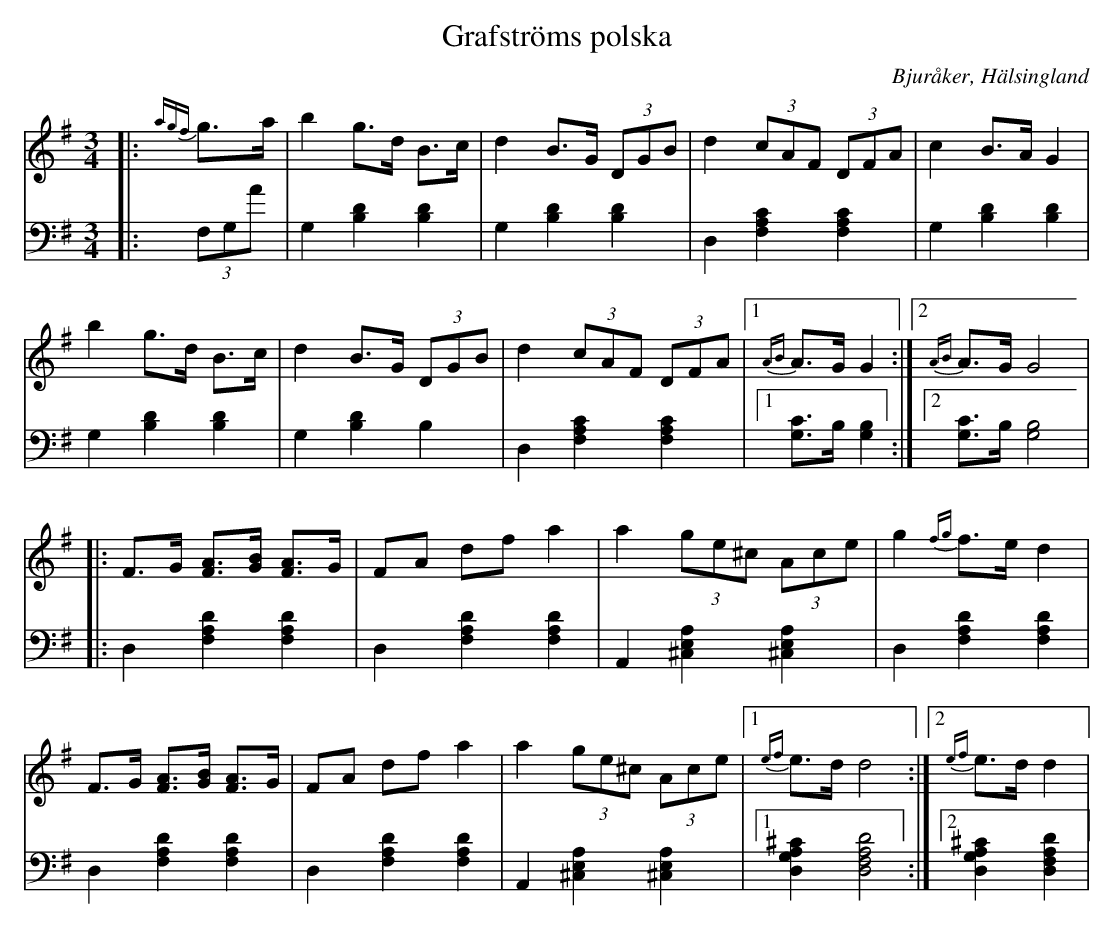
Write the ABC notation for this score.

X:1
T: Grafströms polska
O: Bjuråker, Hälsingland
M: 3/4
L: 1/8
K: G
V:1
V:2
V: 1
|:{agf}g>a|b2 g>d B>c|d2 B>G (3DGB|d2 (3cAF (3DFA|c2 B>A G2|
b2 g>d B>c|d2 B>G (3DGB|d2 (3cAF (3DFA|1 {AB}A>G G2:|2 {AB}A>G G4|
|:F>G [FA]>[GB] [FA]>G |FA df a2 |a2 (3ge^c (3Ace |g2 {fg}f>e d2 |
F>G [FA]>[GB] [FA]>G |FA df a2 |a2 (3ge^c (3Ace |1 {ef}e>d d4:|2 {ef}e>d d2|
V:2 clef=bass
|:(3F,G,A | G,2 [B,2D2] [B,2D2]| G,2 [B,2D2] [B,2D2]|D,2 [F,2A,2C2] [F,2A,2C2]| G,2 [B,2D2] [B,2D2]|
G,2 [B,2D2] [B,2D2]|G,2 [B,2D2] B,2|D,2 [F,2A,2C2] [F,2A,2C2]|1 [G,C]>B, [G,2B,2]:|2 [G,C]>B, [G,4B,4]|
|:D,2 [F,2A,2D2] [F,2A,2D2]|D,2 [F,2A,2D2] [F,2A,2D2]| A,,2 [^C,2E,2A,2] [^C,2E,2A,2]|D,2 [F,2A,2D2] [F,2A,2D2] |
D,2 [F,2A,2D2] [F,2A,2D2] | D,2 [F,2A,2D2] [F,2A,2D2] | A,,2 [^C,2E,2A,2] [^C,2E,2A,2]|1 [D,2G,2A,2^C2] [D,4F,4A,4D4]:|2 [D,2G,2A,2^C2] [D,2F,2A,2D2]|
